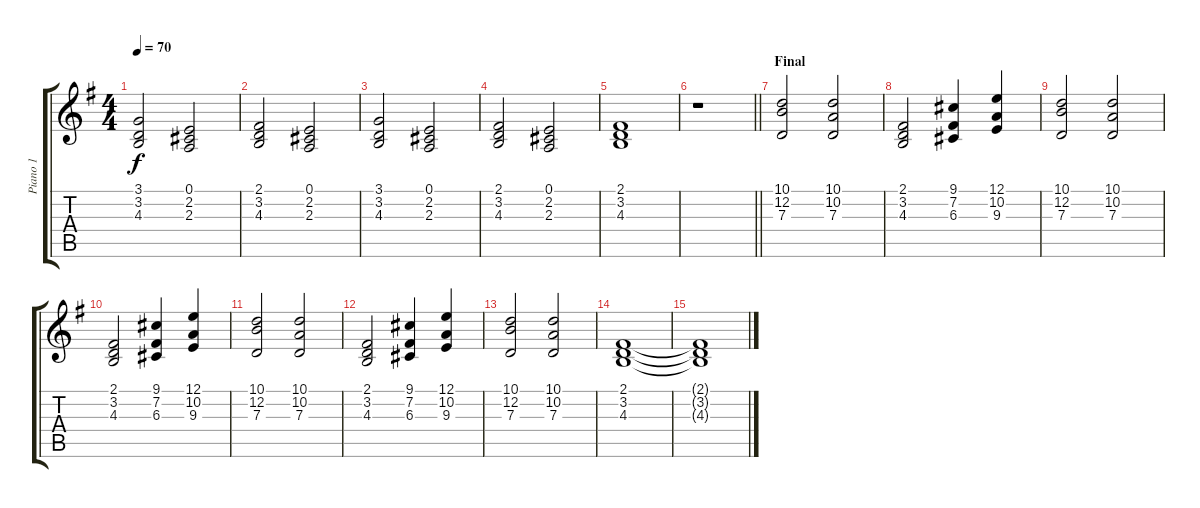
\track ("Piano 1" "Piano 1") {instrument acousticgrandpiano}
\staff {score tabs}
\tuning (E4 B3 G3 D3 A2 E2) {hide}
\ts (4 4)
\tempo 70
\clef g2
\ks g
(3.1 3.2 4.3).2{dy f} (0.1 2.2 2.3).2 |
(2.1 3.2 4.3).2 (0.1 2.2 2.3).2 |
(3.1 3.2 4.3).2 (0.1 2.2 2.3).2 |
(2.1 3.2 4.3).2 (0.1 2.2 2.3).2 |
(2.1 3.2 4.3).1 |
\barLineRight lightlight
r.1 |
\section ("" "Final")
(10.1 12.2 7.3).2 (10.1 10.2 7.3).2 |
(2.1 3.2 4.3).2 (9.1 7.2 6.3).4 (12.1 10.2 9.3).4 |
(10.1 12.2 7.3).2 (10.1 10.2 7.3).2 |
(2.1 3.2 4.3).2 (9.1 7.2 6.3).4 (12.1 10.2 9.3).4 |
(10.1 12.2 7.3).2 (10.1 10.2 7.3).2 |
(2.1 3.2 4.3).2 (9.1 7.2 6.3).4 (12.1 10.2 9.3).4 |
(10.1 12.2 7.3).2 (10.1 10.2 7.3).2 |
(2.1 3.2 4.3).1 |
(2.1{t} 3.2{t} 4.3{t}).1
